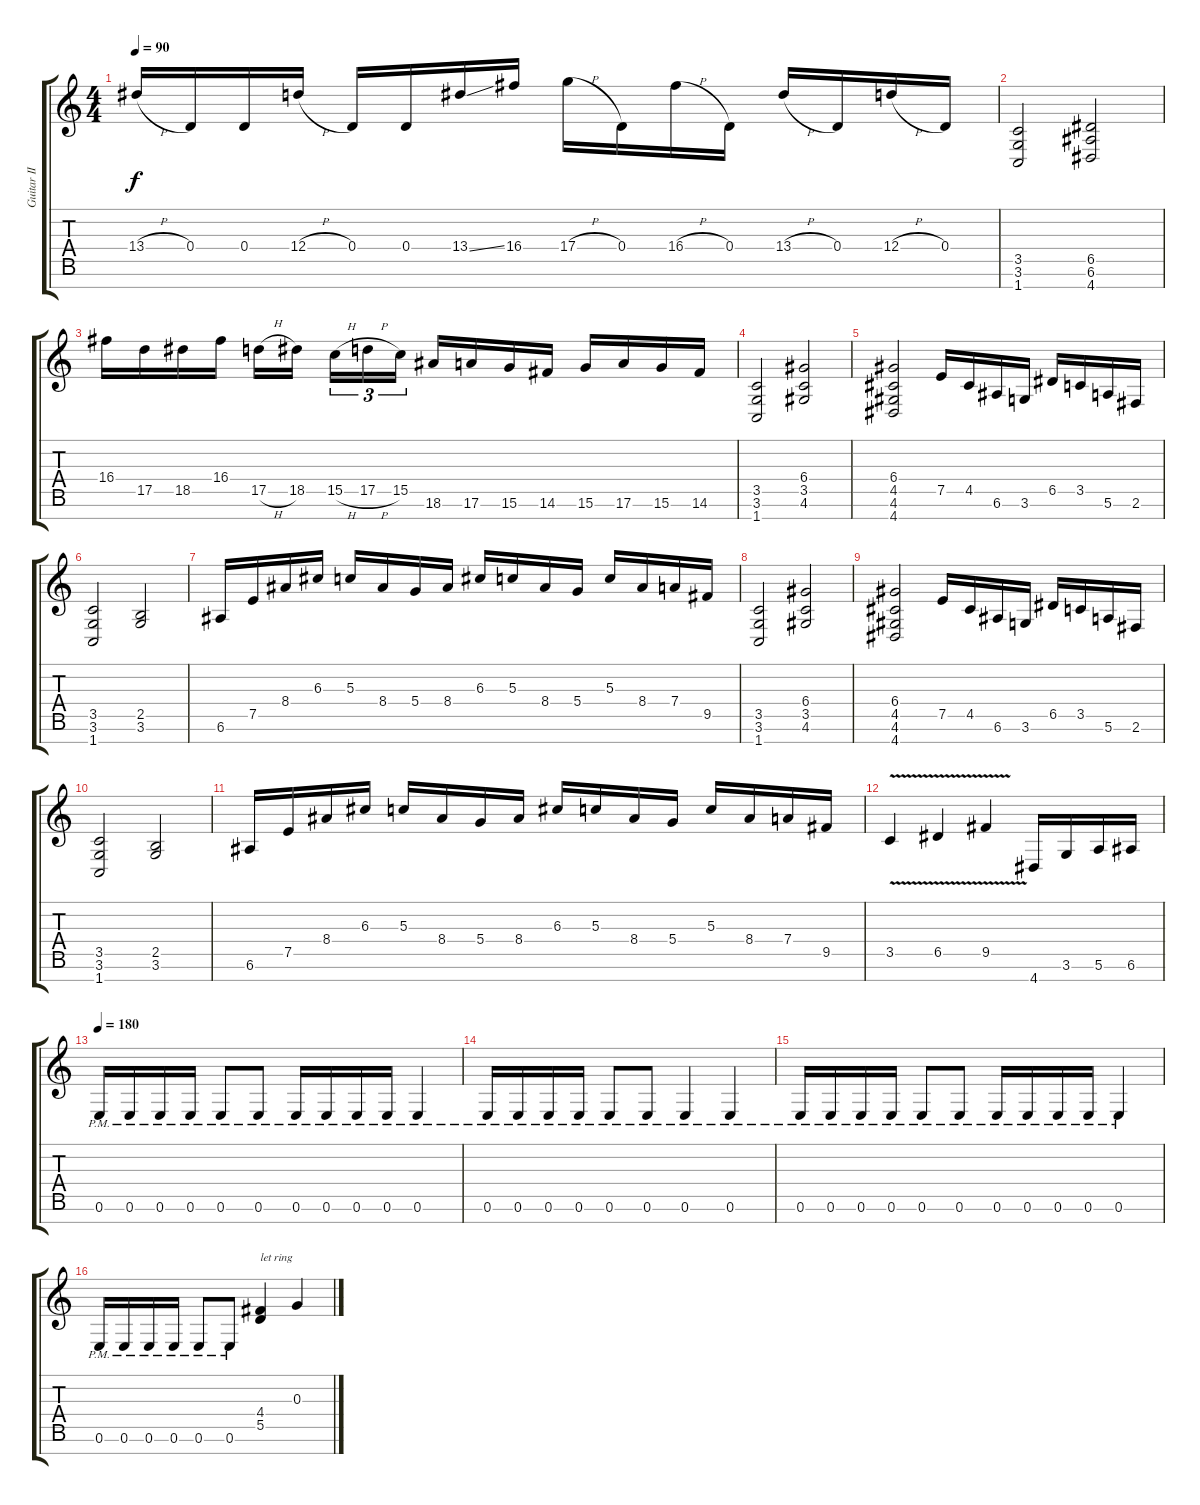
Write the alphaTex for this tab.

\track ("Guitar II" "Guitar II") {instrument distortionguitar}
\staff {score tabs}
\tuning (E4 B3 G3 D3 A2 E2 B1) {hide}
\ts (4 4)
\tempo 90
\clef g2
\ks c
13.4{h}.16{dy f} 0.4.16 0.4.16 12.4{h}.16 0.4.16 0.4.16 13.4{ss}.16 16.4.16 17.4{h}.16 0.4.16 16.4{h}.16 0.4.16 13.4{h}.16 0.4.16 12.4{h}.16 0.4.16 |
(3.5 3.6 1.7).2 (6.5 6.6 4.7).2 |
16.4.16 17.5.16 18.5.16 16.4.16 17.5{h}.16 18.5.16{beam splitsecondary} 15.5{h}.16{tu (3 2)} 17.5{h}.16{tu (3 2)} 15.5.16{tu (3 2)} 18.6.16 17.6.16 15.6.16 14.6.16 15.6.16 17.6.16 15.6.16 14.6.16 |
(3.5 3.6 1.7).2 (6.4 3.5 4.6).2 |
(6.4 4.5 4.6 4.7).2 7.5.16 4.5.16 6.6.16 3.6.16 6.5.16 3.5.16 5.6.16 2.6.16 |
(3.5 3.6 1.7).2 (2.5 3.6).2 |
6.6.16 7.5.16 8.4.16 6.3.16 5.3.16 8.4.16 5.4.16 8.4.16 6.3.16 5.3.16 8.4.16 5.4.16 5.3.16 8.4.16 7.4.16 9.5.16 |
(3.5 3.6 1.7).2 (6.4 3.5 4.6).2 |
(6.4 4.5 4.6 4.7).2 7.5.16 4.5.16 6.6.16 3.6.16 6.5.16 3.5.16 5.6.16 2.6.16 |
(3.5 3.6 1.7).2 (2.5 3.6).2 |
6.6.16 7.5.16 8.4.16 6.3.16 5.3.16 8.4.16 5.4.16 8.4.16 6.3.16 5.3.16 8.4.16 5.4.16 5.3.16 8.4.16 7.4.16 9.5.16 |
3.5{v}.4 6.5{v}.4 9.5{v}.4 4.7.16 3.6.16 5.6.16 6.6.16 |
\tempo 180
0.6{pm}.16 0.6{pm}.16 0.6{pm}.16 0.6{pm}.16 0.6{pm}.8 0.6{pm}.8 0.6{pm}.16 0.6{pm}.16 0.6{pm}.16 0.6{pm}.16 0.6{pm}.4 |
0.6{pm}.16 0.6{pm}.16 0.6{pm}.16 0.6{pm}.16 0.6{pm}.8 0.6{pm}.8 0.6{pm}.4 0.6{pm}.4 |
0.6{pm}.16 0.6{pm}.16 0.6{pm}.16 0.6{pm}.16 0.6{pm}.8 0.6{pm}.8 0.6{pm}.16 0.6{pm}.16 0.6{pm}.16 0.6{pm}.16 0.6{pm}.4 |
0.6{pm}.16 0.6{pm}.16 0.6{pm}.16 0.6{pm}.16 0.6{pm}.8 0.6{pm}.8 (4.4 5.5).4{txt "let ring"} 0.3.4
